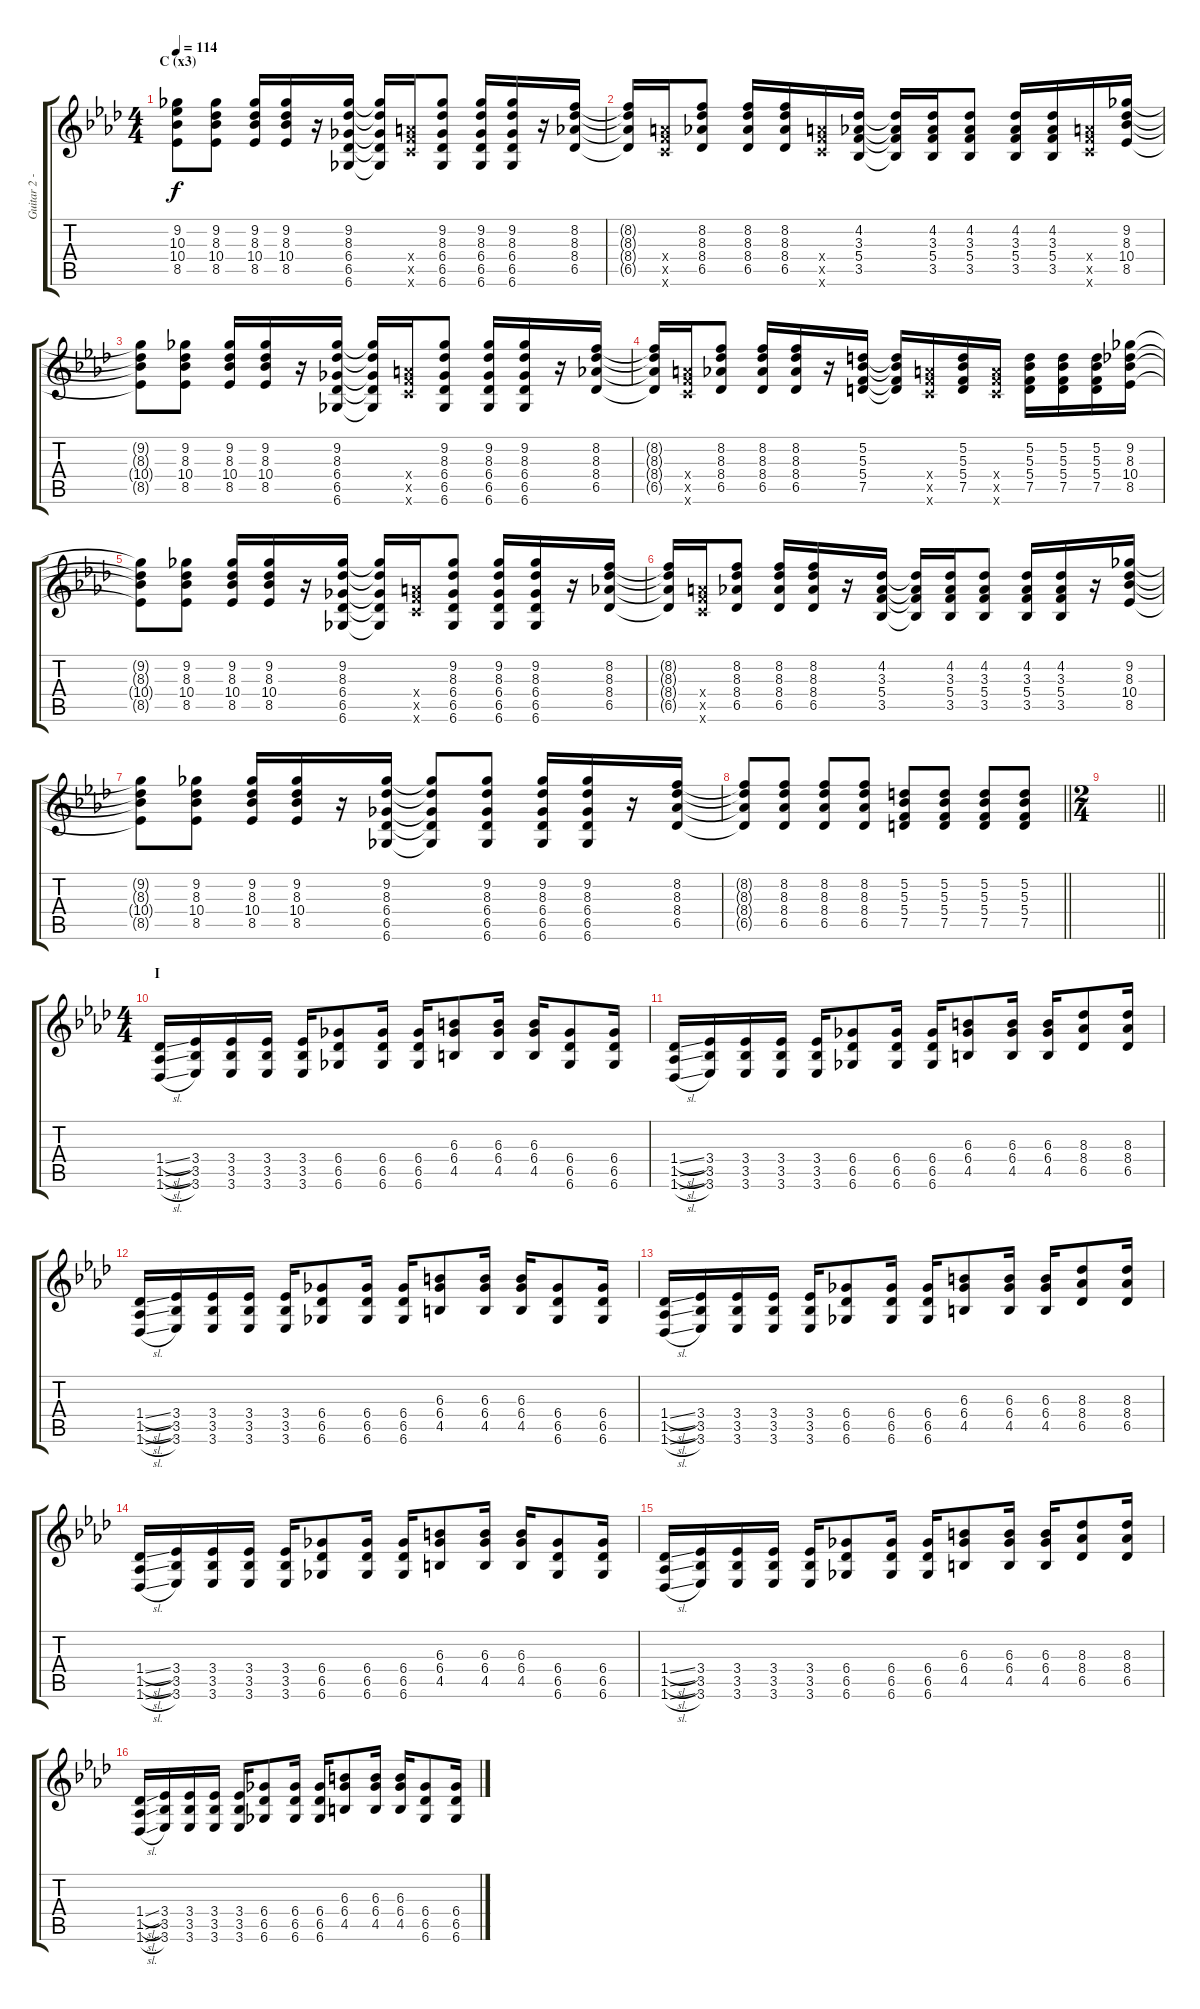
\track ("Guitar 2 - Uruha" "Guitar 2 -") {instrument distortionguitar}
\staff {score tabs}
\tuning (D4 A3 F3 C3 G2 C2) {hide}
\ts (4 4)
\section ("" "C (x3)")
\tempo 114
\clef g2
\ks ab
(9.2{t} 10.3{t} 10.4{t} 8.5{t}).8{dy f} (9.2 8.3 10.4 8.5).8 (9.2 8.3 10.4 8.5).16 (9.2 8.3 10.4 8.5).16 r.16 (9.2 8.3 6.4 6.5 6.6).16 (9.2{t} 8.3{t} 6.4{t} 6.5{t} 6.6{t}).16 (9.4{x} 10.5{x} 12.6{x}).16 (9.2 8.3 6.4 6.5 6.6).8 (9.2 8.3 6.4 6.5 6.6).16 (9.2 8.3 6.4 6.5 6.6).16 r.16 (8.2 8.3 8.4 6.5).16 |
(8.2{t} 8.3{t} 8.4{t} 6.5{t}).16 (9.4{x} 10.5{x} 12.6{x}).16 (8.2 8.3 8.4 6.5).8 (8.2 8.3 8.4 6.5).16 (8.2 8.3 8.4 6.5).16 (9.4{x} 10.5{x} 12.6{x}).16 (4.2 3.3 5.4 3.5).16 (4.2{t} 3.3{t} 5.4{t} 3.5{t}).16 (4.2 3.3 5.4 3.5).16 (4.2 3.3 5.4 3.5).8 (4.2 3.3 5.4 3.5).16 (4.2 3.3 5.4 3.5).16 (9.4{x} 10.5{x} 12.6{x}).16 (9.2 8.3 10.4 8.5).16 |
(9.2{t} 8.3{t} 10.4{t} 8.5{t}).8 (9.2 8.3 10.4 8.5).8 (9.2 8.3 10.4 8.5).16 (9.2 8.3 10.4 8.5).16 r.16 (9.2 8.3 6.4 6.5 6.6).16 (9.2{t} 8.3{t} 6.4{t} 6.5{t} 6.6{t}).16 (9.4{x} 10.5{x} 12.6{x}).16 (9.2 8.3 6.4 6.5 6.6).8 (9.2 8.3 6.4 6.5 6.6).16 (9.2 8.3 6.4 6.5 6.6).16 r.16 (8.2 8.3 8.4 6.5).16 |
(8.2{t} 8.3{t} 8.4{t} 6.5{t}).16 (9.4{x} 10.5{x} 12.6{x}).16 (8.2 8.3 8.4 6.5).8 (8.2 8.3 8.4 6.5).16 (8.2 8.3 8.4 6.5).16 r.16 (5.2 5.3 5.4 7.5).16 (5.2{t} 5.3{t} 5.4{t} 7.5{t}).16 (9.4{x} 10.5{x} 12.6{x}).16 (5.2 5.3 5.4 7.5).16 (9.4{x} 10.5{x} 12.6{x}).16 (5.2 5.3 5.4 7.5).16 (5.2 5.3 5.4 7.5).16 (5.2 5.3 5.4 7.5).16 (9.2 8.3 10.4 8.5).16 |
(9.2{t} 8.3{t} 10.4{t} 8.5{t}).8 (9.2 8.3 10.4 8.5).8 (9.2 8.3 10.4 8.5).16 (9.2 8.3 10.4 8.5).16 r.16 (9.2 8.3 6.4 6.5 6.6).16 (9.2{t} 8.3{t} 6.4{t} 6.5{t} 6.6{t}).16 (9.4{x} 10.5{x} 12.6{x}).16 (9.2 8.3 6.4 6.5 6.6).8 (9.2 8.3 6.4 6.5 6.6).16 (9.2 8.3 6.4 6.5 6.6).16 r.16 (8.2 8.3 8.4 6.5).16 |
(8.2{t} 8.3{t} 8.4{t} 6.5{t}).16 (9.4{x} 10.5{x} 12.6{x}).16 (8.2 8.3 8.4 6.5).8 (8.2 8.3 8.4 6.5).16 (8.2 8.3 8.4 6.5).16 r.16 (4.2 3.3 5.4 3.5).16 (4.2{t} 3.3{t} 5.4{t} 3.5{t}).16 (4.2 3.3 5.4 3.5).16 (4.2 3.3 5.4 3.5).8 (4.2 3.3 5.4 3.5).16 (4.2 3.3 5.4 3.5).16 r.16 (9.2 8.3 10.4 8.5).16 |
(9.2{t} 8.3{t} 10.4{t} 8.5{t}).8 (9.2 8.3 10.4 8.5).8 (9.2 8.3 10.4 8.5).16 (9.2 8.3 10.4 8.5).16 r.16 (9.2 8.3 6.4 6.5 6.6).16 (9.2{t} 8.3{t} 6.4{t} 6.5{t} 6.6{t}).8 (9.2 8.3 6.4 6.5 6.6).8 (9.2 8.3 6.4 6.5 6.6).16 (9.2 8.3 6.4 6.5 6.6).16 r.16 (8.2 8.3 8.4 6.5).16 |
\barLineRight lightlight
(8.2{t} 8.3{t} 8.4{t} 6.5{t}).8 (8.2 8.3 8.4 6.5).8 (8.2 8.3 8.4 6.5).8 (8.2 8.3 8.4 6.5).8 (5.2 5.3 5.4 7.5).8 (5.2 5.3 5.4 7.5).8 (5.2 5.3 5.4 7.5).8 (5.2 5.3 5.4 7.5).8 |
\ts (2 4)
\barLineRight lightlight
|
\ts (4 4)
\section ("" "I")
(1.4{sl} 1.5{sl} 1.6{sl}).16 (3.4 3.5 3.6).16 (3.4 3.5 3.6).16 (3.4 3.5 3.6).16 (3.4 3.5 3.6).16 (6.4 6.5 6.6).8 (6.4 6.5 6.6).16 (6.4 6.5 6.6).16 (6.3 6.4 4.5).8 (6.3 6.4 4.5).16 (6.3 6.4 4.5).16 (6.4 6.5 6.6).8 (6.4 6.5 6.6).16 |
(1.4{sl} 1.5{sl} 1.6{sl}).16 (3.4 3.5 3.6).16 (3.4 3.5 3.6).16 (3.4 3.5 3.6).16 (3.4 3.5 3.6).16 (6.4 6.5 6.6).8 (6.4 6.5 6.6).16 (6.4 6.5 6.6).16 (6.3 6.4 4.5).8 (6.3 6.4 4.5).16 (6.3 6.4 4.5).16 (8.3 8.4 6.5).8 (8.3 8.4 6.5).16 |
(1.4{sl} 1.5{sl} 1.6{sl}).16 (3.4 3.5 3.6).16 (3.4 3.5 3.6).16 (3.4 3.5 3.6).16 (3.4 3.5 3.6).16 (6.4 6.5 6.6).8 (6.4 6.5 6.6).16 (6.4 6.5 6.6).16 (6.3 6.4 4.5).8 (6.3 6.4 4.5).16 (6.3 6.4 4.5).16 (6.4 6.5 6.6).8 (6.4 6.5 6.6).16 |
(1.4{sl} 1.5{sl} 1.6{sl}).16 (3.4 3.5 3.6).16 (3.4 3.5 3.6).16 (3.4 3.5 3.6).16 (3.4 3.5 3.6).16 (6.4 6.5 6.6).8 (6.4 6.5 6.6).16 (6.4 6.5 6.6).16 (6.3 6.4 4.5).8 (6.3 6.4 4.5).16 (6.3 6.4 4.5).16 (8.3 8.4 6.5).8 (8.3 8.4 6.5).16 |
(1.4{sl} 1.5{sl} 1.6{sl}).16 (3.4 3.5 3.6).16 (3.4 3.5 3.6).16 (3.4 3.5 3.6).16 (3.4 3.5 3.6).16 (6.4 6.5 6.6).8 (6.4 6.5 6.6).16 (6.4 6.5 6.6).16 (6.3 6.4 4.5).8 (6.3 6.4 4.5).16 (6.3 6.4 4.5).16 (6.4 6.5 6.6).8 (6.4 6.5 6.6).16 |
(1.4{sl} 1.5{sl} 1.6{sl}).16 (3.4 3.5 3.6).16 (3.4 3.5 3.6).16 (3.4 3.5 3.6).16 (3.4 3.5 3.6).16 (6.4 6.5 6.6).8 (6.4 6.5 6.6).16 (6.4 6.5 6.6).16 (6.3 6.4 4.5).8 (6.3 6.4 4.5).16 (6.3 6.4 4.5).16 (8.3 8.4 6.5).8 (8.3 8.4 6.5).16 |
(1.4{sl} 1.5{sl} 1.6{sl}).16 (3.4 3.5 3.6).16 (3.4 3.5 3.6).16 (3.4 3.5 3.6).16 (3.4 3.5 3.6).16 (6.4 6.5 6.6).8 (6.4 6.5 6.6).16 (6.4 6.5 6.6).16 (6.3 6.4 4.5).8 (6.3 6.4 4.5).16 (6.3 6.4 4.5).16 (6.4 6.5 6.6).8 (6.4 6.5 6.6).16
